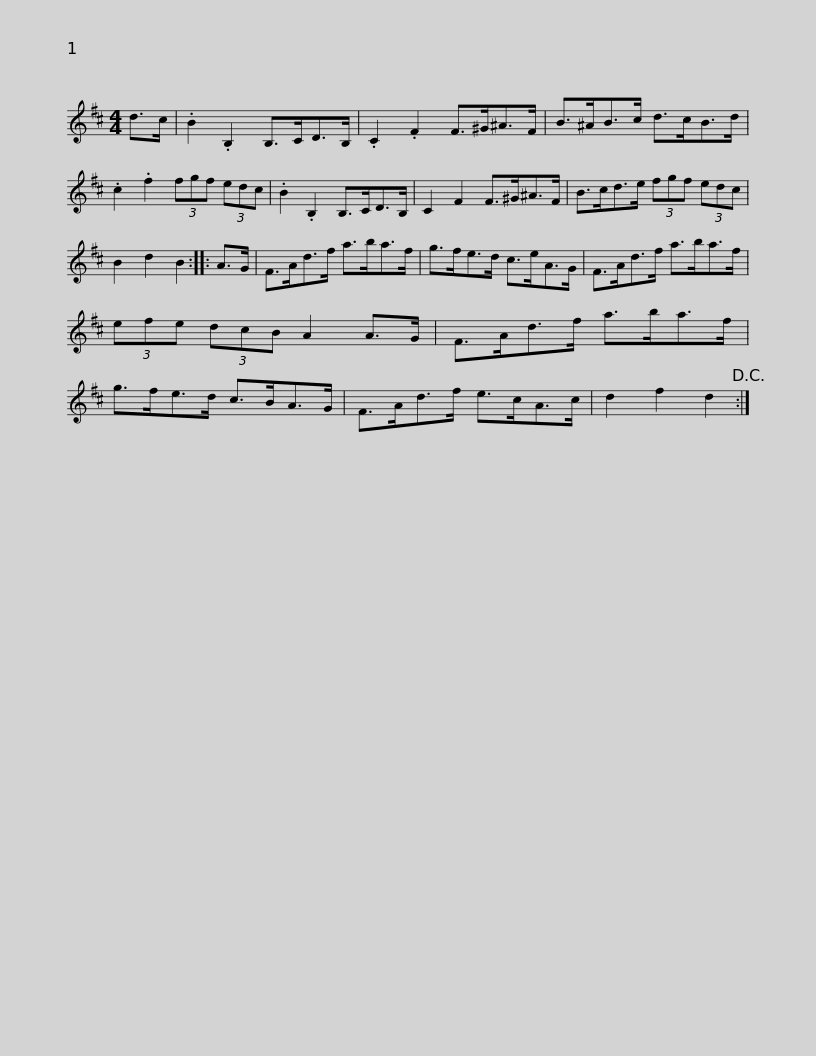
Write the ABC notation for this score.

X:1
L:1/8
M:4/4
I:linebreak $
K:Bmin
V:1 treble
V:1
 d>c | .B2 .B,2 B,>CD>B, | .C2 .F2 F>^G^A>F | B>^AB>c d>cB>d | .c2 .f2 (3fgf (3edc |$ %5
 .B2 .B,2 B,>CD>B, | C2 F2 F>^G^A>F | B>cd>e (3fgf (3edc | B2 d2 B2 :: A>G | %10
 F>Ad>f a>ba>f |$ g>fe>d c>eA>G | F>Ad>f a>ba>f | (3efe (3dcB A2 A>G | F>Ad>f a>ba>f |$ %15
 g>fe>d c>BA>G | F>Ad>f e>cA>c | d2 f2 d2!D.C.! :| %18
